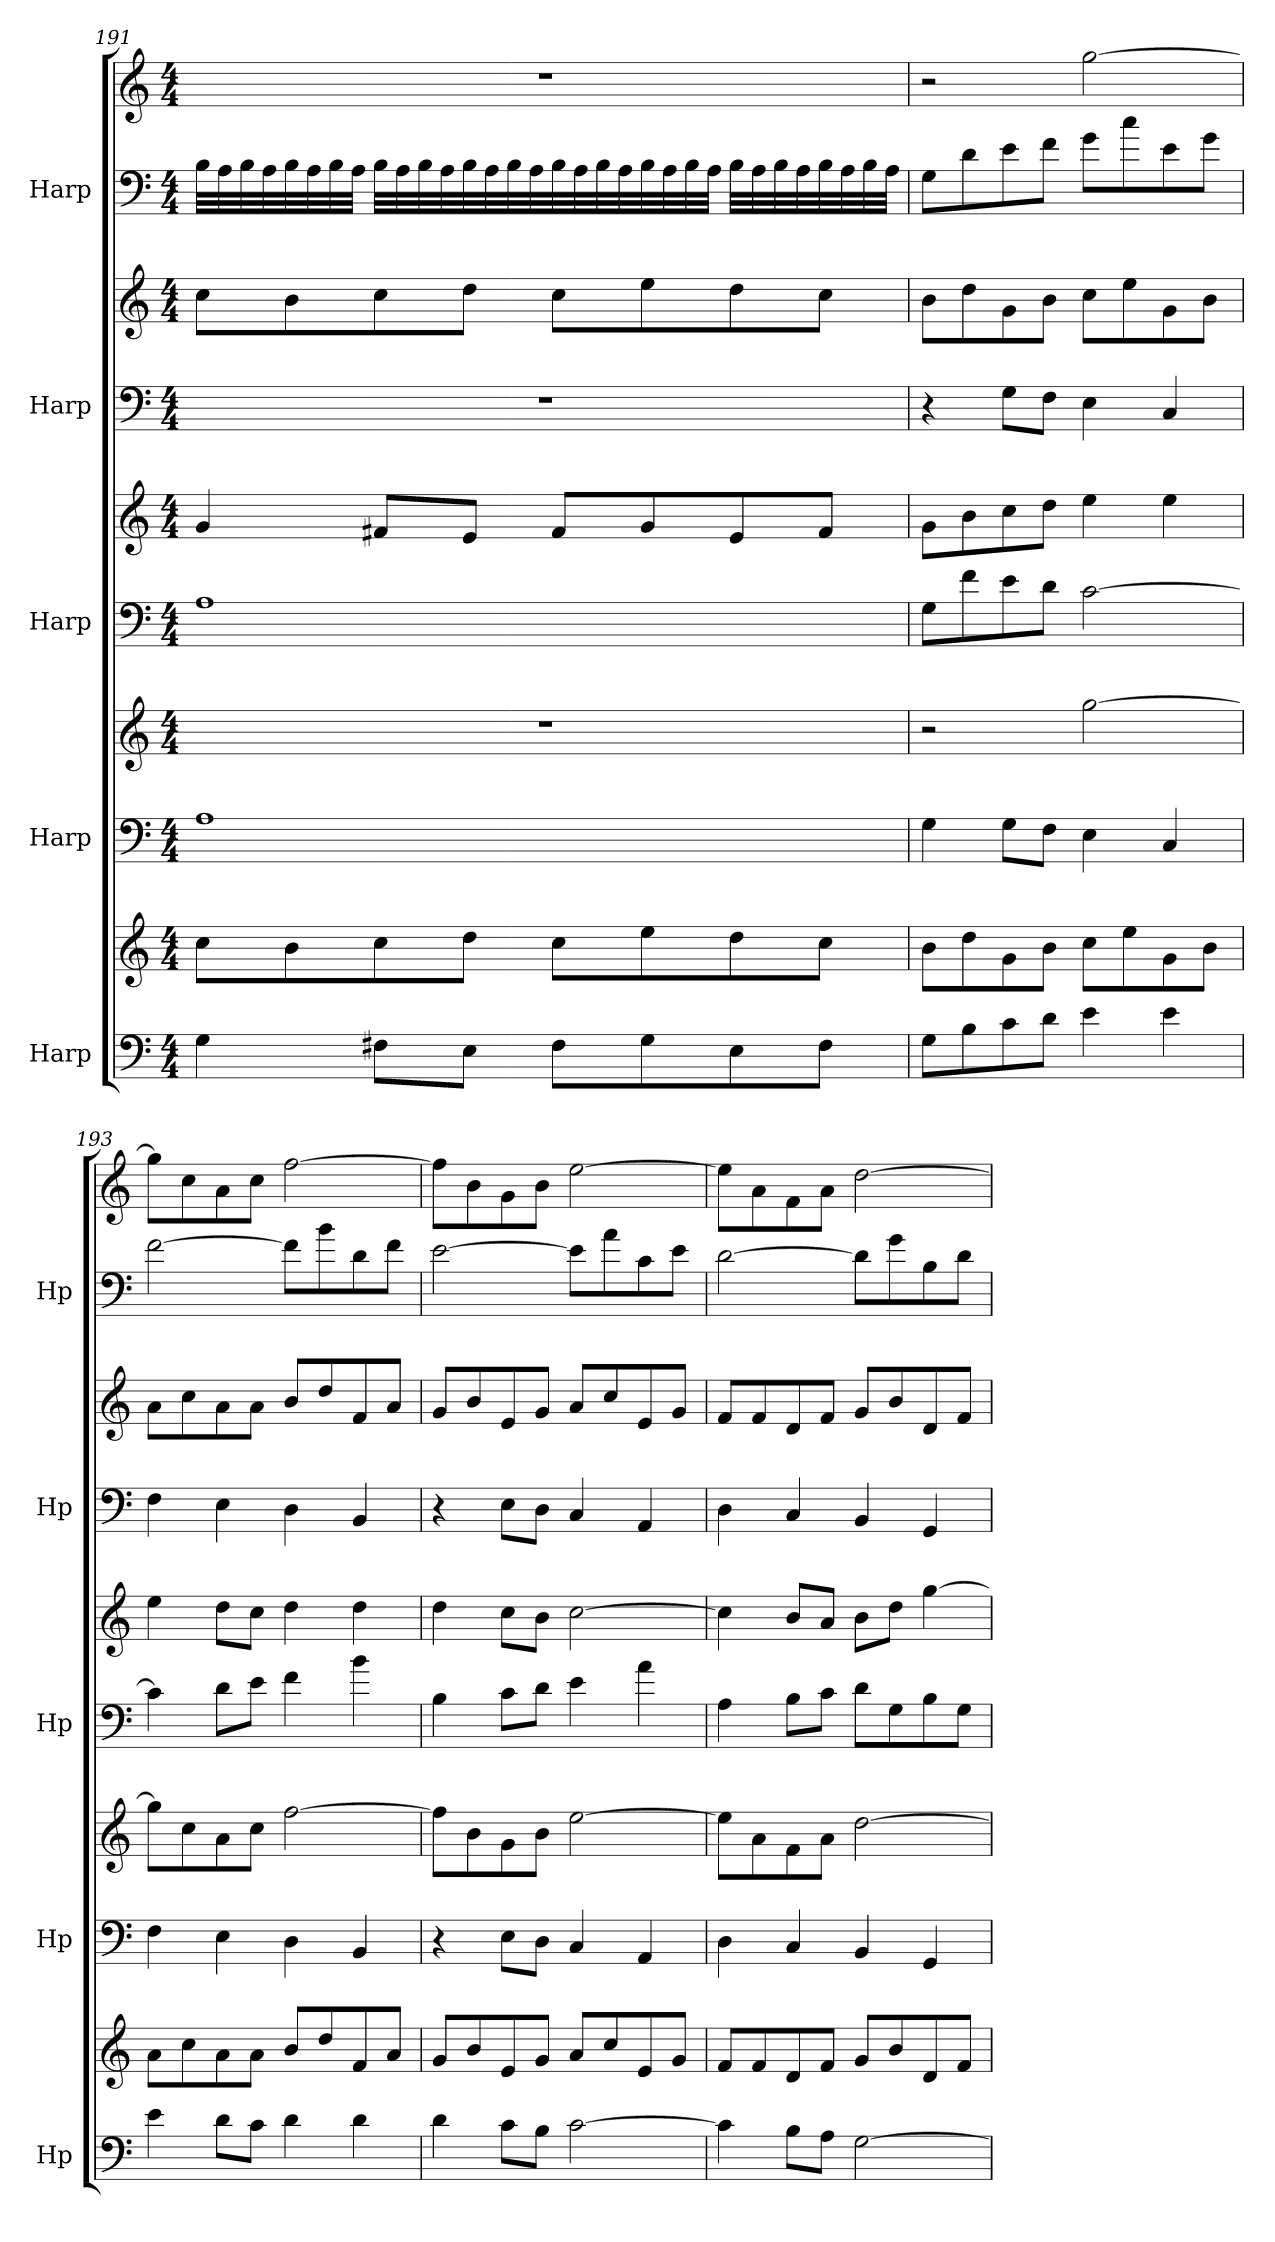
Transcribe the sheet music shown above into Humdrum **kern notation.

**kern	**kern	**kern	**kern	**kern	**kern	**kern	**kern	**kern	**kern
*part5	*part5	*part4	*part4	*part3	*part3	*part2	*part2	*part1	*part1
*staff10	*staff9	*staff8	*staff7	*staff6	*staff5	*staff4	*staff3	*staff2	*staff1
*I"Harp	*	*I"Harp	*	*I"Harp	*	*I"Harp	*	*I"Harp	*
*I'Hp	*	*I'Hp	*	*I'Hp	*	*I'Hp	*	*I'Hp	*
!!LO:PB:g=z
*clefF4	*clefG2	*clefF4	*clefG2	*clefF4	*clefG2	*clefF4	*clefG2	*clefF4	*clefG2
*k[]	*k[]	*k[]	*k[]	*k[]	*k[]	*k[]	*k[]	*k[]	*k[]
*M4/4	*M4/4	*M4/4	*M4/4	*M4/4	*M4/4	*M4/4	*M4/4	*M4/4	*M4/4
=191	=191	=191	=191	=191	=191	=191	=191	=191	=191
4G\	8cc\L	1A	1r	1A	4g/	1r	8cc\L	32B\LLL	1r
.	.	.	.	.	.	.	.	32A\	.
.	.	.	.	.	.	.	.	32B\	.
.	.	.	.	.	.	.	.	32A\	.
.	8b\	.	.	.	.	.	8b\	32B\	.
.	.	.	.	.	.	.	.	32A\	.
.	.	.	.	.	.	.	.	32B\	.
.	.	.	.	.	.	.	.	32A\JJJ	.
8F#X\L	8cc\	.	.	.	8f#X/L	.	8cc\	32B\LLL	.
.	.	.	.	.	.	.	.	32A\	.
.	.	.	.	.	.	.	.	32B\	.
.	.	.	.	.	.	.	.	32A\	.
8E\J	8dd\J	.	.	.	8e/J	.	8dd\J	32B\	.
.	.	.	.	.	.	.	.	32A\	.
.	.	.	.	.	.	.	.	32B\	.
.	.	.	.	.	.	.	.	32A\	.
8F#\L	8cc\L	.	.	.	8f#/L	.	8cc\L	32B\	.
.	.	.	.	.	.	.	.	32A\	.
.	.	.	.	.	.	.	.	32B\	.
.	.	.	.	.	.	.	.	32A\	.
8G\	8ee\	.	.	.	8g/	.	8ee\	32B\	.
.	.	.	.	.	.	.	.	32A\	.
.	.	.	.	.	.	.	.	32B\	.
.	.	.	.	.	.	.	.	32A\JJJ	.
8E\	8dd\	.	.	.	8e/	.	8dd\	32B\LLL	.
.	.	.	.	.	.	.	.	32A\	.
.	.	.	.	.	.	.	.	32B\	.
.	.	.	.	.	.	.	.	32A\	.
8F#\J	8cc\J	.	.	.	8f#/J	.	8cc\J	32B\	.
.	.	.	.	.	.	.	.	32A\	.
.	.	.	.	.	.	.	.	32B\	.
.	.	.	.	.	.	.	.	32A\JJJ	.
=192	=192	=192	=192	=192	=192	=192	=192	=192	=192
8G\L	8b\L	4G\	2r	8G\L	8g\L	4r	8b\L	8G\L	2r
8B\	8dd\	.	.	8f\	8b\	.	8dd\	8d\	.
8c\	8g\	8G\L	.	8e\	8cc\	8G\L	8g\	8e\	.
8d\J	8b\J	8F\J	.	8d\J	8dd\J	8F\J	8b\J	8f\J	.
4e\	8cc\L	4E\	[2gg\	[2c\	4ee\	4E\	8cc\L	8g\L	[2gg\
.	8ee\	.	.	.	.	.	8ee\	8cc\	.
4e\	8g\	4C/	.	.	4ee\	4C/	8g\	8e\	.
.	8b\J	.	.	.	.	.	8b\J	8g\J	.
!!LO:PB:g=z
=193	=193	=193	=193	=193	=193	=193	=193	=193	=193
4e\	8a\L	4F\	8gg\L]	4c\]	4ee\	4F\	8a\L	[2f\	8gg\L]
.	8cc\	.	8cc\	.	.	.	8cc\	.	8cc\
8d\L	8a\	4E\	8a\	8d\L	8dd\L	4E\	8a\	.	8a\
8c\J	8a\J	.	8cc\J	8e\J	8cc\J	.	8a\J	.	8cc\J
4d\	8b/L	4D\	[2ff\	4f\	4dd\	4D\	8b/L	8f\L]	[2ff\
.	8dd/	.	.	.	.	.	8dd/	8b\	.
4d\	8f/	4BB/	.	4b\	4dd\	4BB/	8f/	8d\	.
.	8a/J	.	.	.	.	.	8a/J	8f\J	.
=194	=194	=194	=194	=194	=194	=194	=194	=194	=194
4d\	8g/L	4r	8ff\L]	4B\	4dd\	4r	8g/L	[2e\	8ff\L]
.	8b/	.	8b\	.	.	.	8b/	.	8b\
8c\L	8e/	8E\L	8g\	8c\L	8cc\L	8E\L	8e/	.	8g\
8B\J	8g/J	8D\J	8b\J	8d\J	8b\J	8D\J	8g/J	.	8b\J
[2c\	8a/L	4C/	[2ee\	4e\	[2cc\	4C/	8a/L	8e\L]	[2ee\
.	8cc/	.	.	.	.	.	8cc/	8a\	.
.	8e/	4AA/	.	4a\	.	4AA/	8e/	8c\	.
.	8g/J	.	.	.	.	.	8g/J	8e\J	.
=195	=195	=195	=195	=195	=195	=195	=195	=195	=195
4c\]	8f/L	4D\	8ee\L]	4A\	4cc\]	4D\	8f/L	[2d\	8ee\L]
.	8f/	.	8a\	.	.	.	8f/	.	8a\
8B\L	8d/	4C/	8f\	8B\L	8b/L	4C/	8d/	.	8f\
8A\J	8f/J	.	8a\J	8c\J	8a/J	.	8f/J	.	8a\J
[2G\	8g/L	4BB/	[2dd\	8d\L	8b\L	4BB/	8g/L	8d\L]	[2dd\
.	8b/	.	.	8G\	8dd\J	.	8b/	8g\	.
.	8d/	4GG/	.	8B\	[4gg\	4GG/	8d/	8B\	.
.	8f/J	.	.	8G\J	.	.	8f/J	8d\J	.
=	=	=	=	=	=	=	=	=	=
*-	*-	*-	*-	*-	*-	*-	*-	*-	*-
